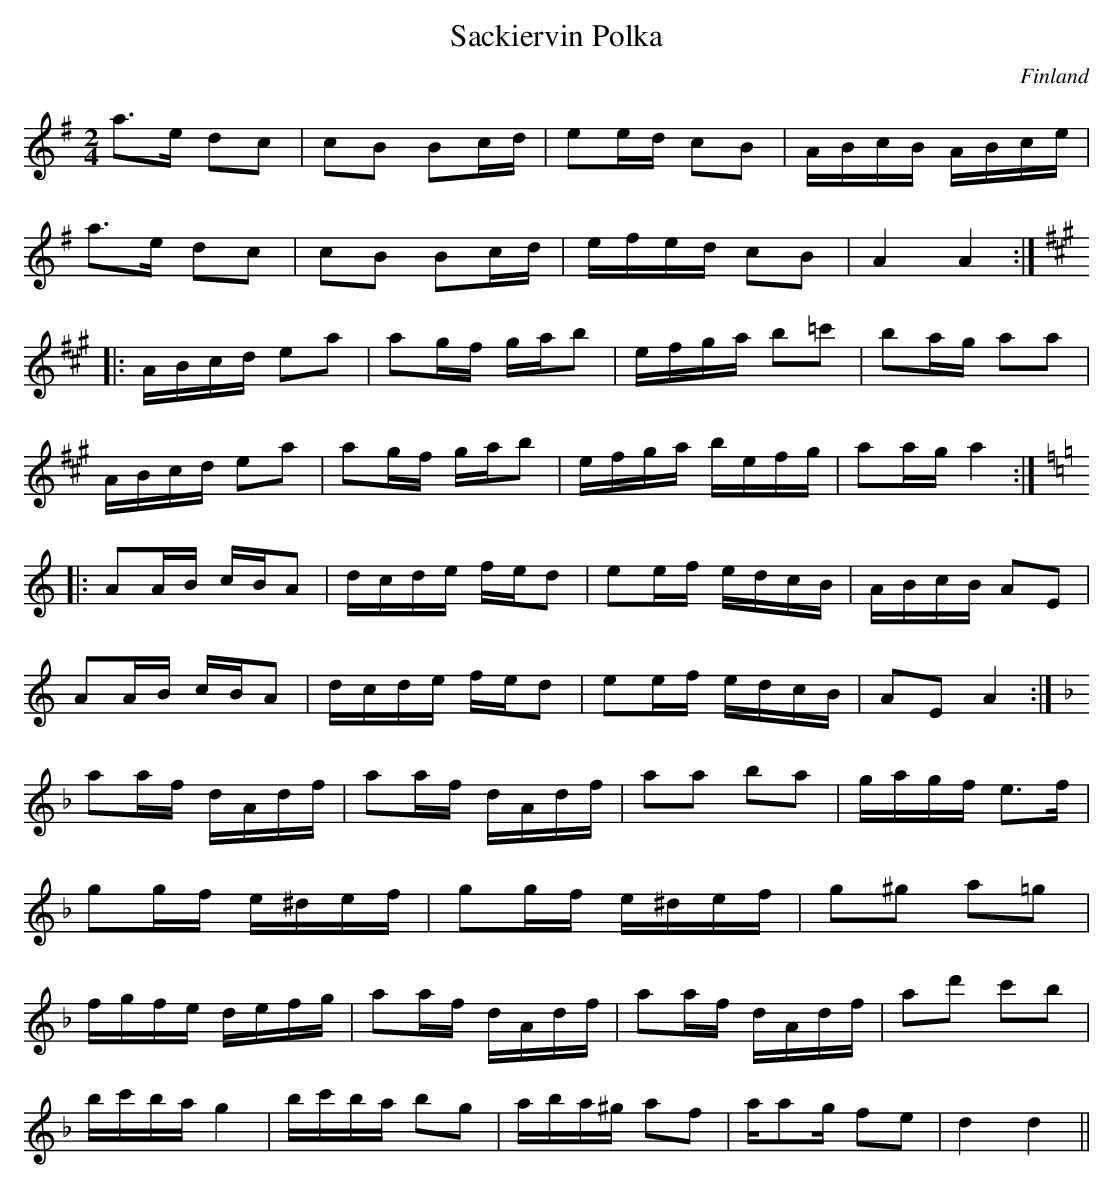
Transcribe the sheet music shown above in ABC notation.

X:1
T:Sackiervin Polka
C:Finland
L:1/16
M:2/4
K:G
a3e d2c2|c2B2 B2cd|e2ed c2B2|ABcB ABce|
a3e d2c2|c2B2 B2cd|efed c2B2|A4A4:|
K:A
|:ABcd e2a2|a2gf gab2|efga b2=c'2|b2ag a2a2|
ABcd e2a2|a2gf gab2|efga befg|a2ag a4:|
K:C
|:A2AB cBA2|dcde fed2|e2ef edcB|ABcB A2E2|
A2AB cBA2|dcde fed2|e2ef edcB|A2E2 A4:|
K:F
a2af dAdf|a2af dAdf|a2a2 b2a2|gagf e3f|
g2gf e^def|g2gf e^def|g2^g2 a2=g2|
fgfe defg|a2af dAdf|a2af dAdf|a2d'2 c'2b2|
bc'ba g4|bc'ba b2g2|aba^g a2f2|aa2g f2e2|d4d4||
